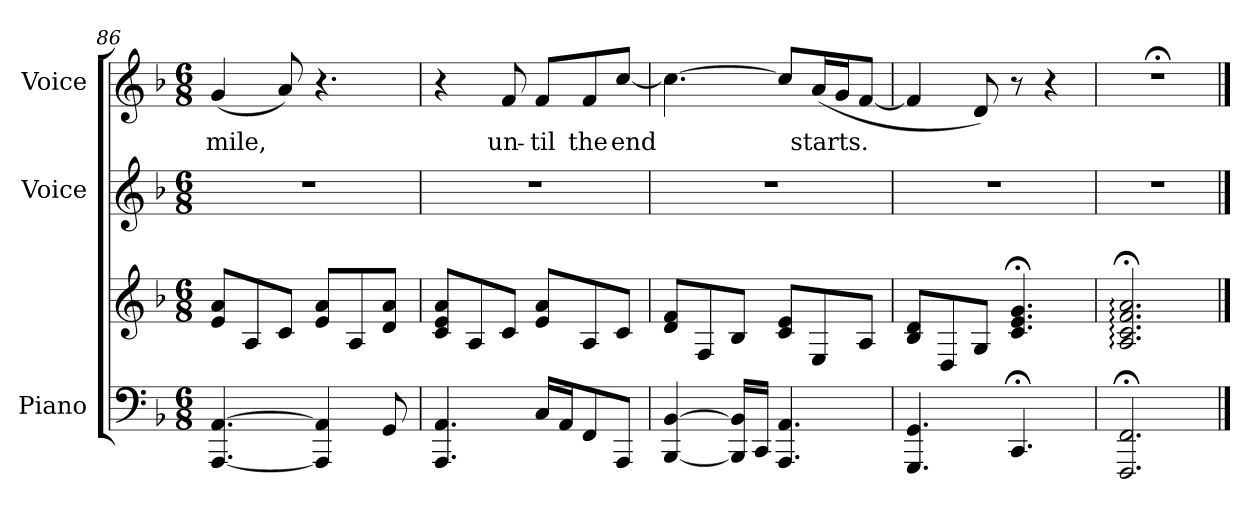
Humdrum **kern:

**kern	**kern	**kern	**kern	**text
*part3	*part3	*part2	*part1	*part1
*staff4	*staff3	*staff2	*staff1	*staff1
*I"Piano	*	*I"Voice	*I"Voice	*
*I'Pno.	*	*I'Vo.	*I'Vo.	*
!!LO:LB:g=z
*clefF4	*clefG2	*clefG2	*clefG2	*
*k[b-]	*k[b-]	*k[b-]	*k[b-]	*
*M6/8	*M6/8	*M6/8	*M6/8	*
=86	=86	=86	=86	=86
!	!	!	!	!LO:LY:b
[4.AAA/ [4.AA/	8e/ 8a/L	2.r	(4g/	mile,
.	8A/	.	.	.
.	8c/J	.	8a/)	.
4AAA/] 4AA/]	8e/ 8a/L	.	4.r	.
.	8A/	.	.	.
8GG/	8d/ 8a/J	.	.	.
=87	=87	=87	=87	=87
*	*	*	*MM75	*
4.AAA/ 4.AA/	8c/ 8e/ 8a/L	2.r	4r	.
.	8A/	.	.	.
!	!	!	!	!LO:LY:b
.	8c/J	.	8f/	un-
!	!	!	!	!LO:LY:b
16C/LL	8e/ 8a/L	.	8f/L	-til
16AA/J	.	.	.	.
!	!	!	!	!LO:LY:b
8FF/	8A/	.	8f/	the
!	!	!	!	!LO:LY:b
8AAA/J	8c/J	.	[8cc/J	end
=88	=88	=88	=88	=88
*	*	*	*MM72	*
[4BBB-/ [4BB-/	8d/ 8f/L	2.r	4.cc\_	.
.	8F/	.	.	.
16BBB-/] 16BB-/]LL	8B-/J	.	.	.
16CC/JJ	.	.	.	.
*	*	*	*MM68	*
4.AAA/ 4.AA/	8c/ 8e/L	.	8cc/L]	.
!	!	!	!	!LO:LY:b
.	8E/	.	(16a/L	starts.
.	.	.	16g/J	.
.	8A/J	.	[8f/J	.
=89	=89	=89	=89	=89
4.GGG/ 4.GG/	8B-/ 8d/L	2.r	4f/]	.
.	8D/	.	.	.
.	8G/J	.	8d/)	.
4.CC;</	4.c/;< 4.e/;< 4.g/;<	.	8r	.
.	.	.	4r	.
=90	=90	=90	=90	=90
*	*	*	*MM60	*
2.FFF/;< 2.FF/;<	2.A/;<: 2.c/;<: 2.f/;<: 2.a/;<:	2.r	2.r;<	.
==	==	==	==	==
*-	*-	*-	*-	*-
